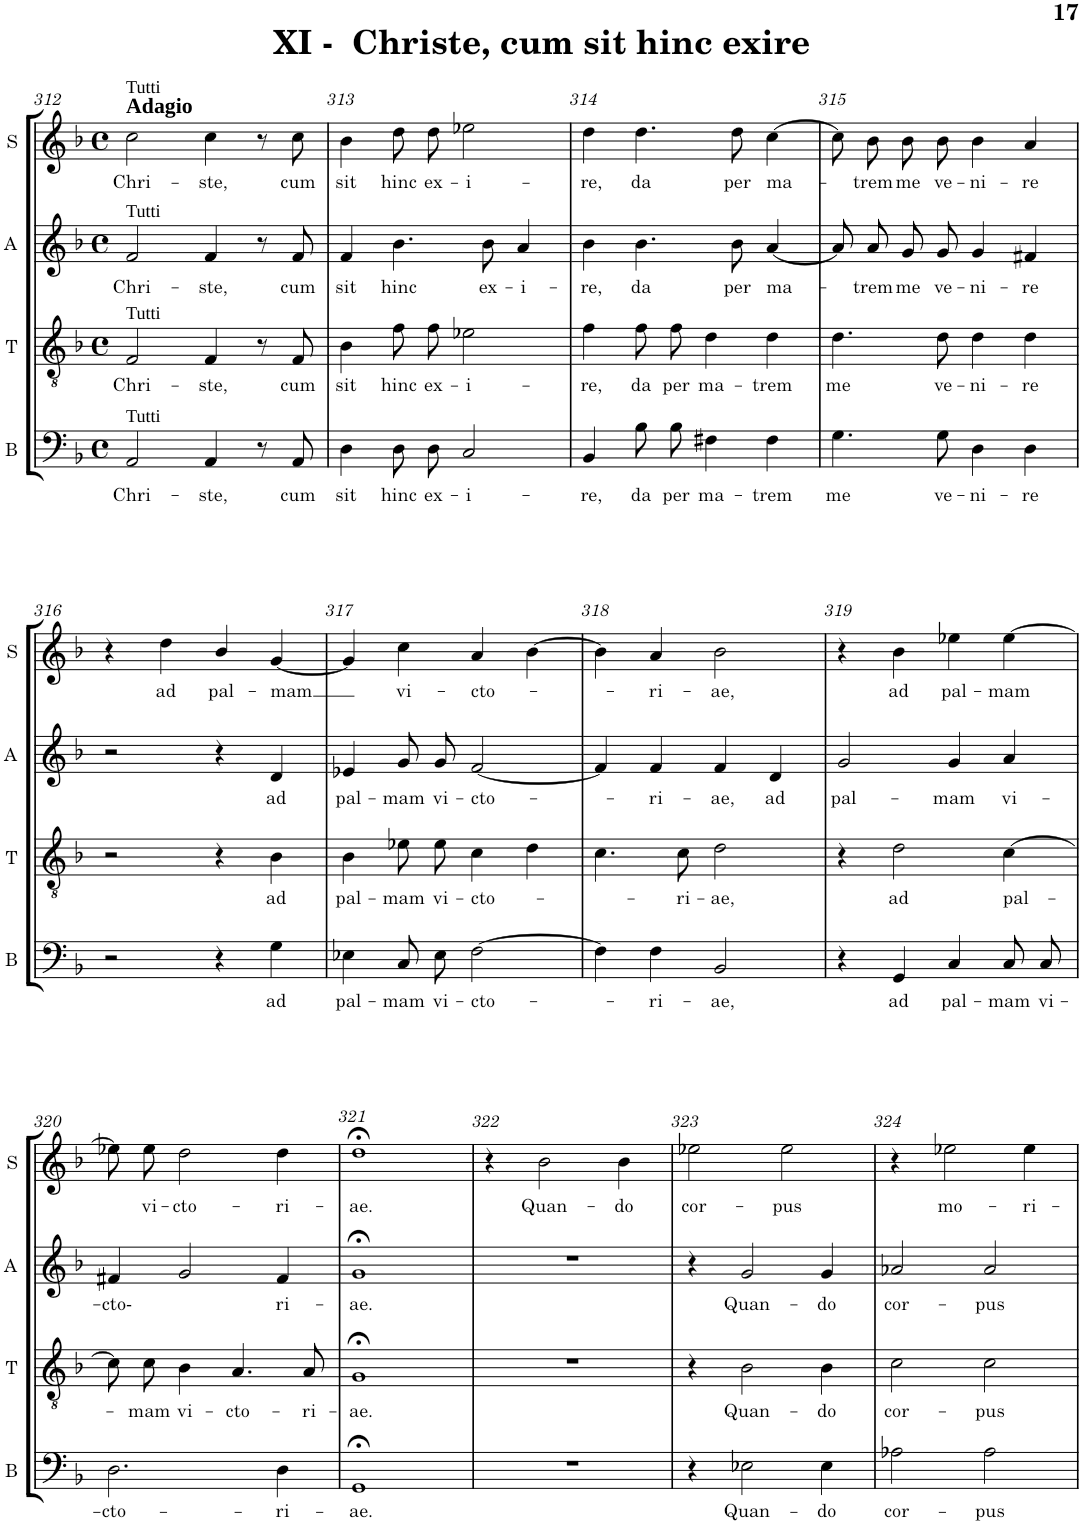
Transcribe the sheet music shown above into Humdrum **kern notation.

**kern	**text	**kern	**text	**kern	**text	**kern	**text
*part4	*part4	*part3	*part3	*part2	*part2	*part1	*part1
*staff4	*staff4	*staff3	*staff3	*staff2	*staff2	*staff1	*staff1
*I"Bass	*	*I"Tenor	*	*I"Alto	*	*I"Soprano	*
*I'B	*	*I'T	*	*I'A	*	*I'S	*
!!LO:PB:g=z
*clefF4	*	*clefGv2	*	*clefG2	*	*clefG2	*
*k[b-]	*	*k[b-]	*	*k[b-]	*	*k[b-]	*
*F:	*	*F:	*	*F:	*	*F:	*
*M4/4	*	*M4/4	*	*M4/4	*	*M4/4	*
*met(c)	*	*met(c)	*	*met(c)	*	*met(c)	*
=312	=312	=312	=312	=312	=312	=312	=312
!	!	!	!	!	!	!LO:TX:a:B:t=XI -  Christe, cum sit hinc exire	!
!	!	!	!	!	!	!LO:TX:a:B:t=Adagio	!
!	!	!	!	!	!	!LO:TX:a:t=Tutti	!
!	!	!	!	!LO:TX:a:t=Tutti	!	!	!
!	!	!LO:TX:a:t=Tutti	!	!	!	!	!
!LO:TX:a:t=Tutti	!	!	!	!	!	!	!
!	!LO:LY:b	!	!LO:LY:b	!	!LO:LY:b	!	!LO:LY:b
2AA/	Chri-	2F/	Chri-	2f/	Chri-	2cc\	Chri-
!	!LO:LY:b	!	!LO:LY:b	!	!LO:LY:b	!	!LO:LY:b
4AA/	-ste,	4F/	-ste,	4f/	-ste,	4cc\	-ste,
8r	.	8r	.	8r	.	8r	.
!	!LO:LY:b	!	!LO:LY:b	!	!LO:LY:b	!	!LO:LY:b
8AA/	cum	8F/	cum	8f/	cum	8cc\	cum
=313	=313	=313	=313	=313	=313	=313	=313
!	!LO:LY:b	!	!LO:LY:b	!	!LO:LY:b	!	!LO:LY:b
4D\	sit	4B-\	sit	4f/	sit	4b-\	sit
!	!LO:LY:b	!	!LO:LY:b	!	!LO:LY:b	!	!LO:LY:b
8D\L	hinc	8f\L	hinc	4.b-\	hinc	8dd\L	hinc
!	!LO:LY:b	!	!LO:LY:b	!	!	!	!LO:LY:b
8D\J	ex-	8f\J	ex-	.	.	8dd\J	ex-
!	!LO:LY:b	!	!LO:LY:b	!	!	!	!LO:LY:b
2C/	-i-	2e-X\	-i-	.	.	2ee-X\	-i-
!	!	!	!	!	!LO:LY:b	!	!
.	.	.	.	8b-\	ex-	.	.
!	!	!	!	!	!LO:LY:b	!	!
.	.	.	.	4a/	-i-	.	.
=314	=314	=314	=314	=314	=314	=314	=314
!	!LO:LY:b	!	!LO:LY:b	!	!LO:LY:b	!	!LO:LY:b
4BB-/	-re,	4f\	-re,	4b-\	-re,	4dd\	-re,
!	!LO:LY:b	!	!LO:LY:b	!	!LO:LY:b	!	!LO:LY:b
8B-\L	da	8f\L	da	4.b-\	da	4.dd\	da
!	!LO:LY:b	!	!LO:LY:b	!	!	!	!
8B-\J	per	8f\J	per	.	.	.	.
!	!LO:LY:b	!	!LO:LY:b	!	!	!	!
4F#X\	ma-	4d\	ma-	.	.	.	.
!	!	!	!	!	!LO:LY:b	!	!LO:LY:b
.	.	.	.	8b-\	per	8dd\	per
!	!LO:LY:b	!	!LO:LY:b	!	!LO:LY:b	!	!LO:LY:b
4F#\	-trem	4d\	-trem	[4a/	ma-	[4cc\	ma-
=315	=315	=315	=315	=315	=315	=315	=315
!	!LO:LY:b	!	!LO:LY:b	!	!	!	!
4.G\	me	4.d\	me	8a/L]	.	8cc\L]	.
!	!	!	!	!	!LO:LY:b	!	!LO:LY:b
.	.	.	.	8a/J	-trem	8b-\J	-trem
!	!	!	!	!	!LO:LY:b	!	!LO:LY:b
.	.	.	.	8g/L	me	8b-\L	me
!	!LO:LY:b	!	!LO:LY:b	!	!LO:LY:b	!	!LO:LY:b
8G\	ve-	8d\	ve-	8g/J	ve-	8b-\J	ve-
!	!LO:LY:b	!	!LO:LY:b	!	!LO:LY:b	!	!LO:LY:b
4D\	-ni-	4d\	-ni-	4g/	-ni-	4b-\	-ni-
!	!LO:LY:b	!	!LO:LY:b	!	!LO:LY:b	!	!LO:LY:b
4D\	-re	4d\	-re	4f#X/	-re	4a/	-re
!!LO:LB:g=z
=316	=316	=316	=316	=316	=316	=316	=316
2r	.	2r	.	2r	.	4r	.
!	!	!	!	!	!	!	!LO:LY:b
.	.	.	.	.	.	4dd\	ad
!	!	!	!	!	!	!	!LO:LY:b
4r	.	4r	.	4r	.	4b-/	pal-
!	!LO:LY:b	!	!LO:LY:b	!	!LO:LY:b	!	!LO:LY:b
4G\	ad	4B-\	ad	4d/	ad	[4g/	-mam
=317	=317	=317	=317	=317	=317	=317	=317
!	!LO:LY:b	!	!LO:LY:b	!	!LO:LY:b	!	!
4E-X\	pal-	4B-\	pal-	4e-X/	pal-	4g/]	.
!	!LO:LY:b	!	!LO:LY:b	!	!LO:LY:b	!	!LO:LY:b
8C\L	-mam	8e-X\L	-mam	8g/L	-mam	4cc\	vi-
!	!LO:LY:b	!	!LO:LY:b	!	!LO:LY:b	!	!
8E-\J	vi-	8e-\J	vi-	8g/J	vi-	.	.
!	!LO:LY:b	!	!LO:LY:b	!	!LO:LY:b	!	!LO:LY:b
[2F\	-cto-	4c\	-cto-	[2f/	-cto-	4a/	-cto-
.	.	4d\	.	.	.	[4b-\	.
=318	=318	=318	=318	=318	=318	=318	=318
4F\]	.	4.c\	.	4f/]	.	4b-\]	.
!	!LO:LY:b	!	!	!	!LO:LY:b	!	!LO:LY:b
4F\	-ri-	.	.	4f/	-ri-	4a/	-ri-
!	!	!	!LO:LY:b	!	!	!	!
.	.	8c\	-ri-	.	.	.	.
!	!LO:LY:b	!	!LO:LY:b	!	!LO:LY:b	!	!LO:LY:b
2BB-/	-ae,	2d\	-ae,	4f/	-ae,	2b-\	-ae,
!	!	!	!	!	!LO:LY:b	!	!
.	.	.	.	4d/	ad	.	.
=319	=319	=319	=319	=319	=319	=319	=319
!	!	!	!	!	!LO:LY:b	!	!
4r	.	4r	.	2g/	pal-	4r	.
!	!LO:LY:b	!	!LO:LY:b	!	!	!	!LO:LY:b
4GG/	ad	2d\	ad	.	.	4b-\	ad
!	!LO:LY:b	!	!	!	!LO:LY:b	!	!LO:LY:b
4C/	pal-	.	.	4g/	-mam	4ee-X\	pal-
!	!LO:LY:b	!	!LO:LY:b	!	!LO:LY:b	!	!LO:LY:b
8C/L	-mam	[4c\	pal-	4a/	vi-	[4ee-\	-mam
!	!LO:LY:b	!	!	!	!	!	!
8C/J	vi-	.	.	.	.	.	.
!!LO:LB:g=z
=320	=320	=320	=320	=320	=320	=320	=320
!	!LO:LY:b	!	!	!	!LO:LY:b	!	!
2.D\	-cto-	8c\L]	.	4f#X/	-cto-	8ee-X\L]	.
!	!	!	!LO:LY:b	!	!	!	!LO:LY:b
.	.	8c\J	-mam	.	.	8ee-\J	vi-
!	!	!	!LO:LY:b	!	!	!	!LO:LY:b
.	.	4B-\	vi-	2g/	.	2dd\	-cto-
!	!	!	!LO:LY:b	!	!	!	!
.	.	4.A/	-cto-	.	.	.	.
!	!LO:LY:b	!	!	!	!LO:LY:b	!	!LO:LY:b
4D\	-ri-	.	.	4f#/	ri-	4dd\	-ri-
!	!	!	!LO:LY:b	!	!	!	!
.	.	8A/	-ri-	.	.	.	.
=321	=321	=321	=321	=321	=321	=321	=321
!	!LO:LY:b	!	!LO:LY:b	!	!LO:LY:b	!	!LO:LY:b
1GG;<	-ae.	1G;<	-ae.	1g;<	-ae.	1dd;<	-ae.
=322	=322	=322	=322	=322	=322	=322	=322
1r	.	1r	.	1r	.	4r	.
!	!	!	!	!	!	!	!LO:LY:b
.	.	.	.	.	.	2b-\	Quan-
!	!	!	!	!	!	!	!LO:LY:b
.	.	.	.	.	.	4b-\	-do
=323	=323	=323	=323	=323	=323	=323	=323
!	!	!	!	!	!	!	!LO:LY:b
4r	.	4r	.	4r	.	2ee-X\	cor-
!	!LO:LY:b	!	!LO:LY:b	!	!LO:LY:b	!	!
2E-X\	Quan-	2B-\	Quan-	2g/	Quan-	.	.
!	!	!	!	!	!	!	!LO:LY:b
.	.	.	.	.	.	2ee-\	-pus
!	!LO:LY:b	!	!LO:LY:b	!	!LO:LY:b	!	!
4E-\	-do	4B-\	-do	4g/	-do	.	.
=324	=324	=324	=324	=324	=324	=324	=324
!	!LO:LY:b	!	!LO:LY:b	!	!LO:LY:b	!	!
2A-X\	cor-	2c\	cor-	2a-X/	cor-	4r	.
!	!	!	!	!	!	!	!LO:LY:b
.	.	.	.	.	.	2ee-X\	mo-
!	!LO:LY:b	!	!LO:LY:b	!	!LO:LY:b	!	!
2A-\	-pus	2c\	-pus	2a-/	-pus	.	.
!	!	!	!	!	!	!	!LO:LY:b
.	.	.	.	.	.	4ee-\	-ri-
=	=	=	=	=	=	=	=
*-	*-	*-	*-	*-	*-	*-	*-
